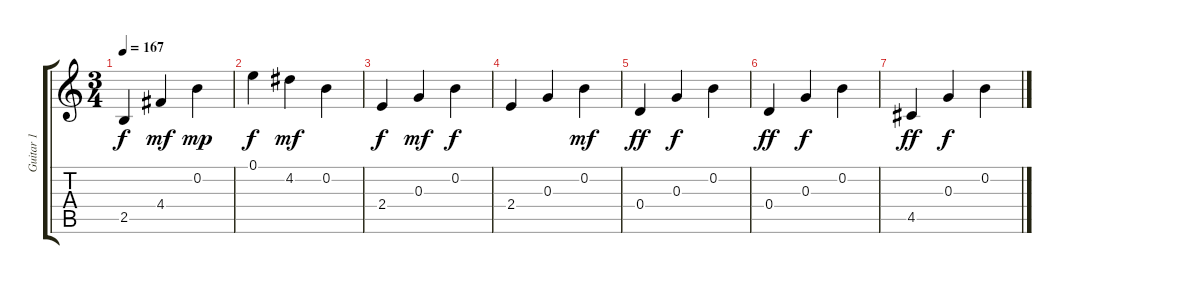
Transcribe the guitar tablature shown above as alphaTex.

\track ("Guitar 1" "Guitar 1") {instrument acousticguitarsteel}
\staff {score tabs}
\tuning (E4 B3 G3 D3 A2 E2) {hide}
\ts (3 4)
\tempo 167
\clef g2
\ks c
2.5.4{dy f} 4.4.4{dy mf} 0.2.4{dy mp} |
0.1.4{dy f} 4.2.4{dy mf} 0.2.4 |
2.4.4{dy f} 0.3.4{dy mf} 0.2.4{dy f} |
2.4.4 0.3.4 0.2.4{dy mf} |
0.4.4{dy ff} 0.3.4{dy f} 0.2.4 |
0.4.4{dy ff} 0.3.4{dy f} 0.2.4 |
4.5.4{dy ff} 0.3.4{dy f} 0.2.4
